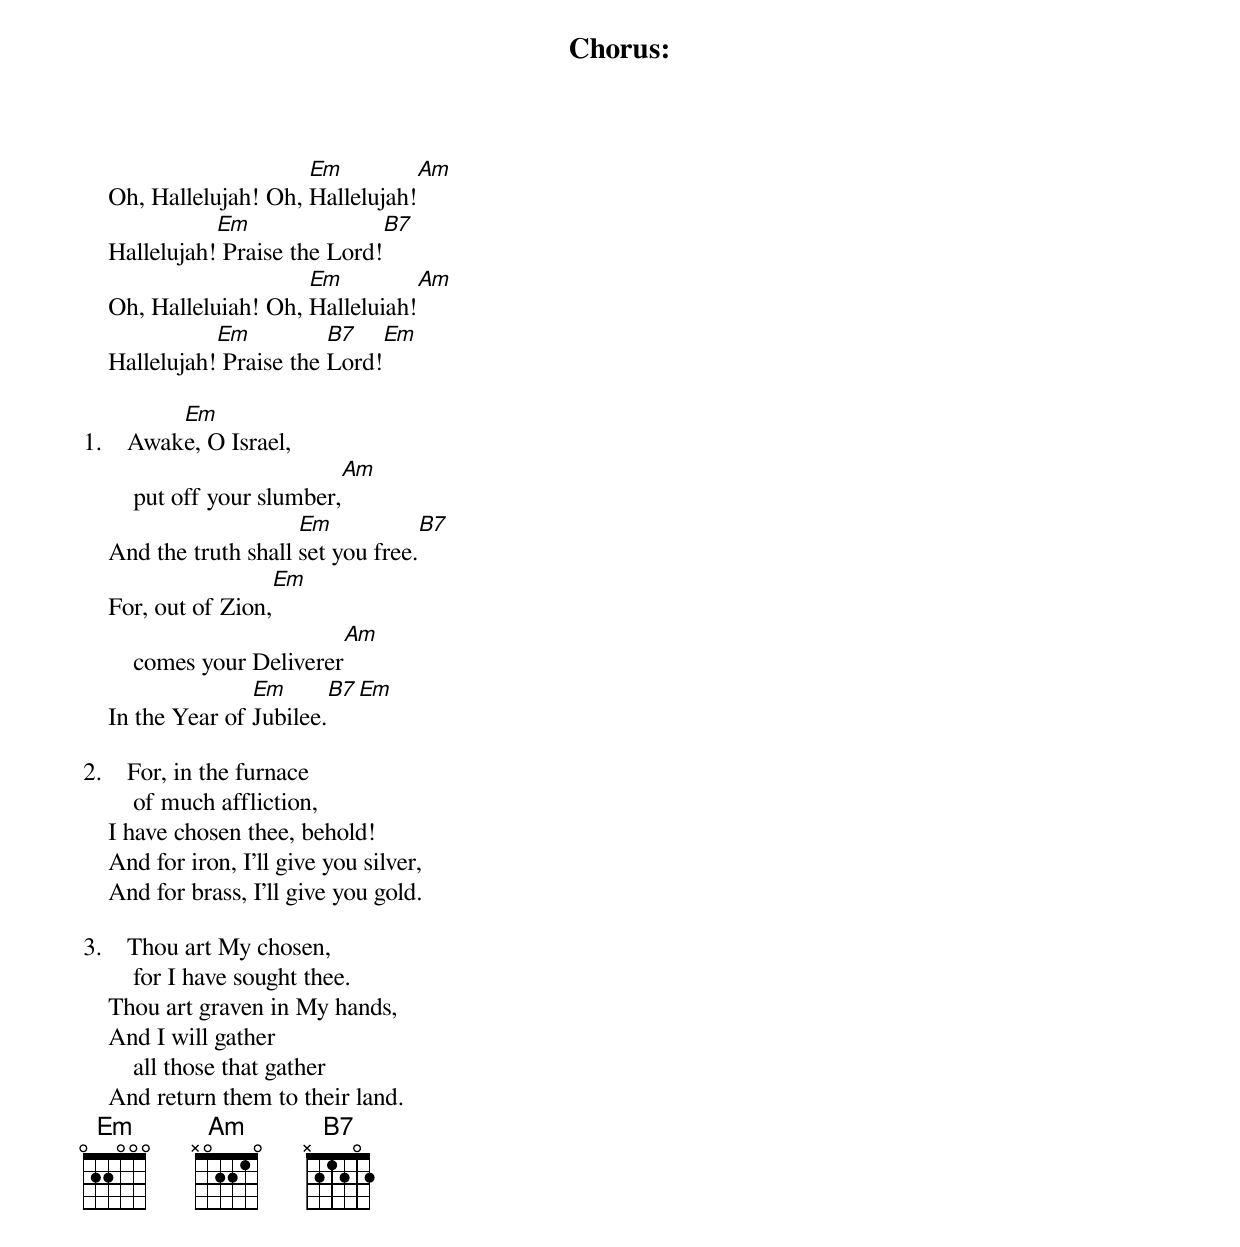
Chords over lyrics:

Chorus:
                        Em                         Am
    Oh, Hallelujah! Oh, Hallelujah!
               Em                              B7
    Hallelujah! Praise the Lord!
                        Em                          Am
    Oh, Halleluiah! Oh, Halleluiah!
               Em          B7              Em
    Hallelujah! Praise the Lord!

          Em
1.    Awake, O Israel,
                                  Am
        put off your slumber,
                        Em                              B7
    And the truth shall set you free.
                             Em
    For, out of Zion,
                                     Am
        comes your Deliverer
                   Em         B7   Em
    In the Year of Jubilee.

2.    For, in the furnace
        of much affliction,
    I have chosen thee, behold!
    And for iron, I’ll give you silver,
    And for brass, I’ll give you gold.

3.    Thou art My chosen,
        for I have sought thee.
    Thou art graven in My hands,
    And I will gather
        all those that gather
    And return them to their land.
